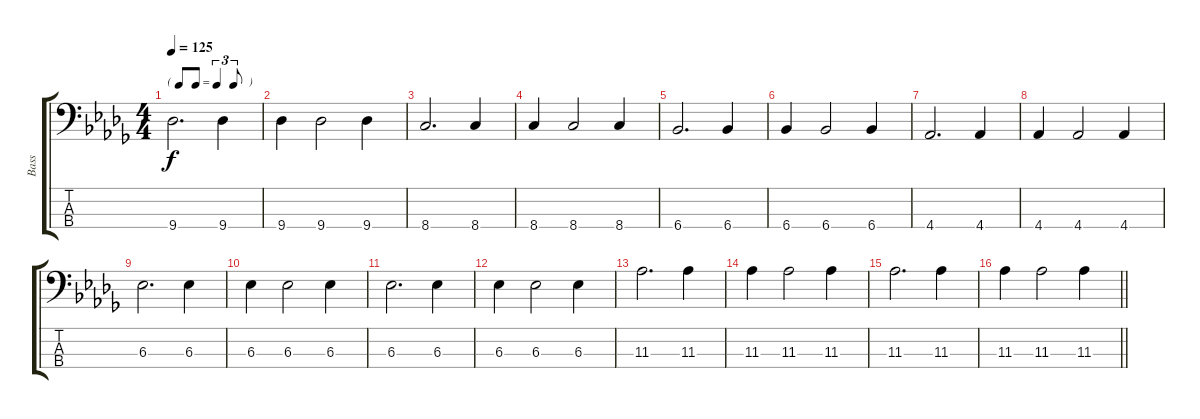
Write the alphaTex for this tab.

\track ("Bass" "Bass") {instrument electricbassfinger}
\staff {score tabs}
\tuning (G2 D2 A1 E1) {hide}
\ts (4 4)
\tf triplet8th
\tempo 125
\clef f4
\ks db
9.4.2{d dy f} 9.4.4 |
9.4.4 9.4.2 9.4.4 |
8.4.2{d} 8.4.4 |
8.4.4 8.4.2 8.4.4 |
6.4.2{d} 6.4.4 |
6.4.4 6.4.2 6.4.4 |
4.4.2{d} 4.4.4 |
4.4.4 4.4.2 4.4.4 |
6.3.2{d} 6.3.4 |
6.3.4 6.3.2 6.3.4 |
6.3.2{d} 6.3.4 |
6.3.4 6.3.2 6.3.4 |
11.3.2{d} 11.3.4 |
11.3.4 11.3.2 11.3.4 |
11.3.2{d} 11.3.4 |
\barLineRight lightlight
11.3.4 11.3.2 11.3.4
